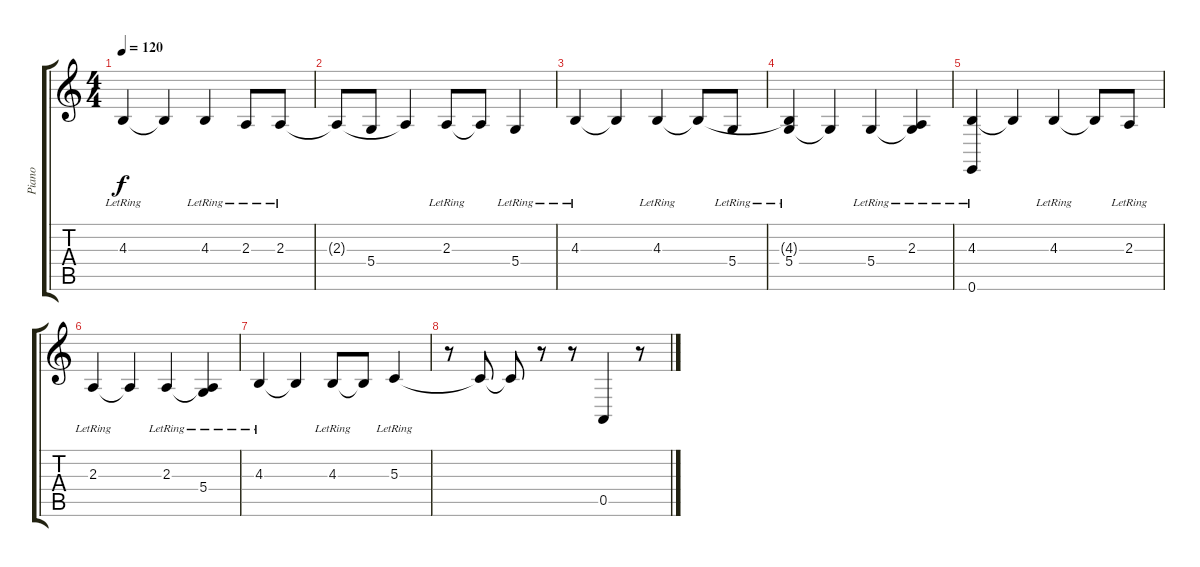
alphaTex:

\track ("Piano" "Piano") {solo instrument acousticgrandpiano}
\staff {score tabs}
\tuning (E4 B3 G3 D3 A2 E2) {hide}
\ts (4 4)
\tempo 120
\clef g2
\ks c
4.3{lr}.4{dy f} 4.3{t}.4 4.3{lr}.4 2.3{lr}.8 2.3{lr}.8 |
2.3{t}.8 5.4{t}.8 2.3{t}.4 2.3{lr}.8 2.3{t}.8 5.4{lr}.4 |
4.3{lr}.4 4.3{t}.4 4.3{lr}.4 4.3{t}.8 5.4{lr}.8 |
(4.3{t} 5.4{lr}).4 5.4{t}.4 5.4{lr}.4 (2.3{lr} 5.4{t}).4 |
(4.3{lr} 0.6).4{txt ""} 4.3{t}.4 4.3{lr}.4 4.3{t}.8 2.3{lr}.8 |
2.3{lr}.4 2.3{t}.4 2.3{lr}.4 (2.3{t} 5.4{lr}).4 |
4.3{lr}.4 4.3{t}.4 4.3{lr}.8 4.3{t}.8 5.3{lr}.4 |
r.8 5.3{t}.8 5.3{t}.8 r.8 r.8 0.5.4 r.8
